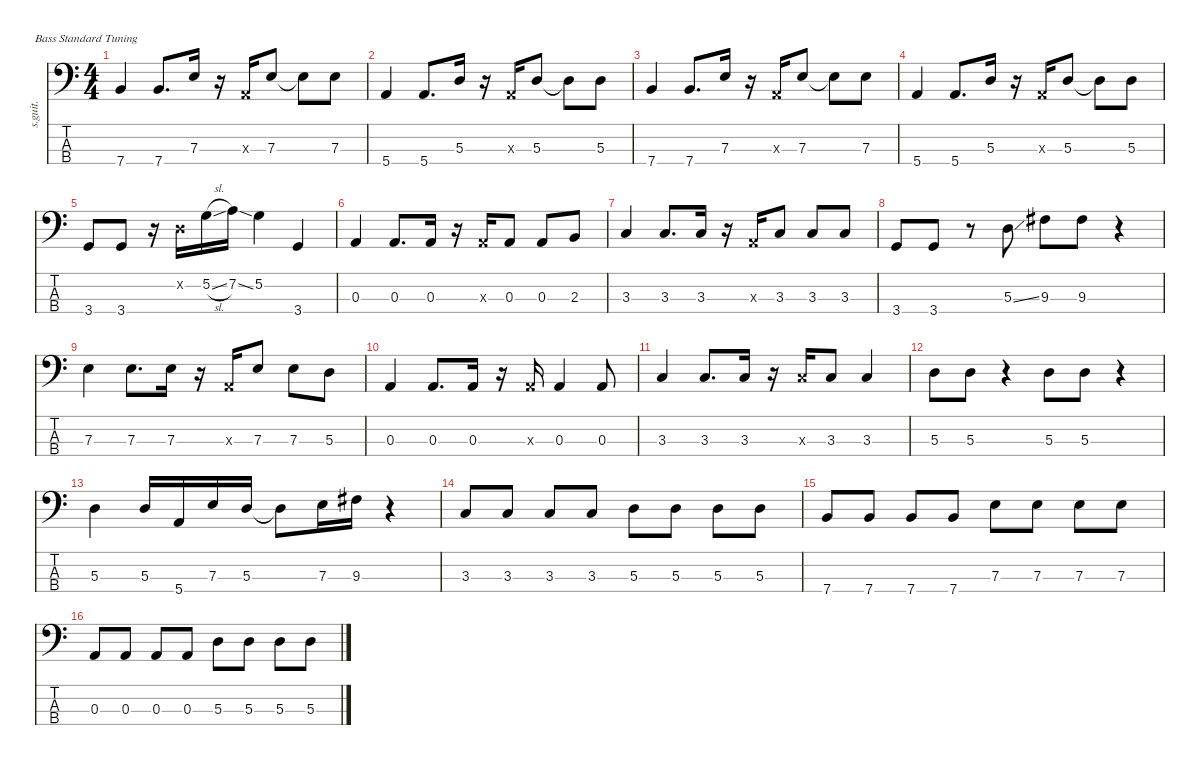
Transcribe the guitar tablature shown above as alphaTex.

\defaultSystemsLayout 4
\hideDynamics
\bracketExtendMode nobrackets
\track ("" "s.guit.") {instrument electricbassfinger}
\staff {score tabs}
\tuning (G2 D2 A1 E1)
\ts (4 4)
\tempo (82 hide)
\clef f4
\ks c
7.4.4{dy f} 7.4.8{d} 7.3.16 r.16 0.3{x}.16 7.3.8 7.3{t}.8 7.3.8 |
5.4.4 5.4.8{d} 5.3.16 r.16 0.3{x}.16 5.3.8 5.3{t}.8 5.3.8 |
7.4.4 7.4.8{d} 7.3.16 r.16 0.3{x}.16 7.3.8 7.3{t}.8 7.3.8 |
5.4.4 5.4.8{d} 5.3.16 r.16 0.3{x}.16 5.3.8 5.3{t}.8 5.3.8 |
3.4.8 3.4.8 r.16 0.2{x}.16 5.2{sl}.16 7.2{ss}.16 5.2.4 3.4.4 |
0.3.4 0.3.8{d} 0.3.16 r.16 0.3{x}.16 0.3.8 0.3.8 2.3.8 |
3.3.4 3.3.8{d} 3.3.16 r.16 0.3{x}.16 3.3.8 3.3.8 3.3.8 |
3.4.8 3.4.8 r.8 5.3{ss}.8 9.3{acc #}.8 9.3{acc #}.8 r.4 |
7.3.4 7.3.8{d} 7.3.16 r.16 0.3{x}.16 7.3.8 7.3.8 5.3.8 |
0.3.4 0.3.8{d} 0.3.16 r.16 0.3{x}.16 0.3.4 0.3.8 |
3.3.4 3.3.8{d} 3.3.16 r.16 3.3{x}.16 3.3.8 3.3.4 |
5.3.8 5.3.8 r.4 5.3.8 5.3.8 r.4 |
5.3.4 5.3.16 5.4.16 7.3.16 5.3.16 5.3{t}.8 7.3.16 9.3{acc #}.16 r.4 |
3.3.8 3.3.8 3.3.8 3.3.8 5.3.8 5.3.8 5.3.8 5.3.8 |
7.4.8 7.4.8 7.4.8 7.4.8 7.3.8 7.3.8 7.3.8 7.3.8 |
0.3.8 0.3.8 0.3.8 0.3.8 5.3.8 5.3.8 5.3.8 5.3.8
